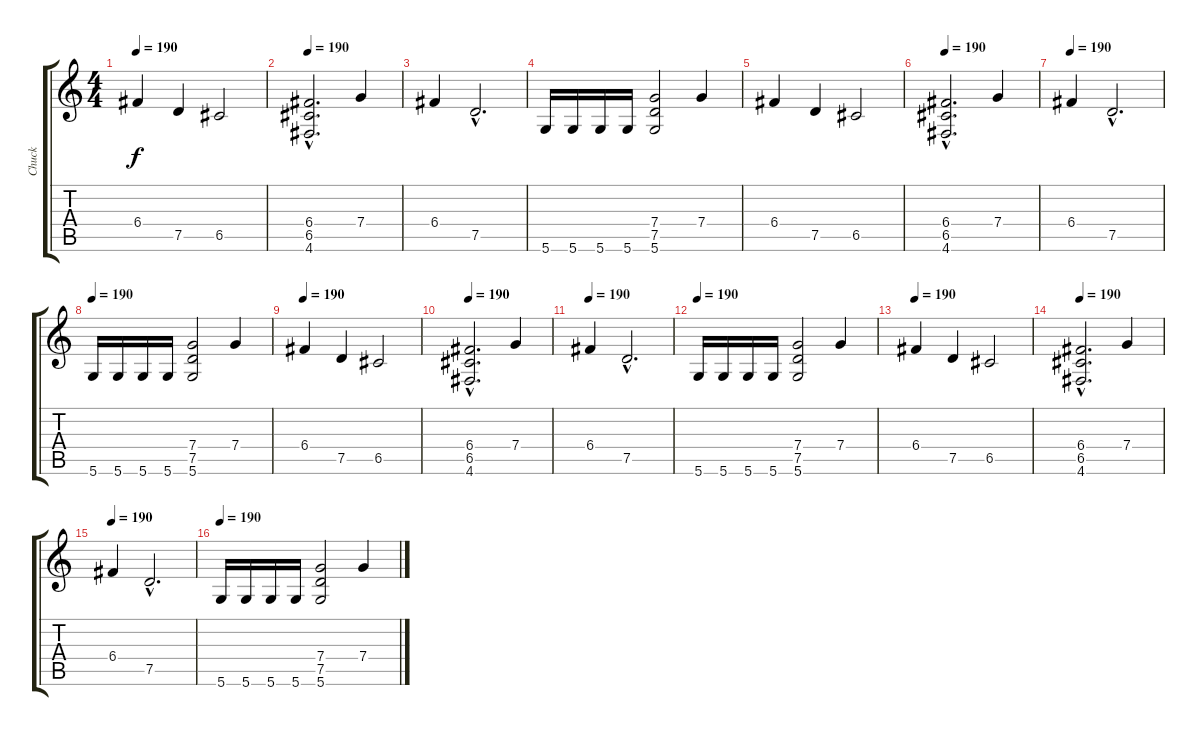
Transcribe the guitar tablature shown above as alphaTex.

\track ("Chuck" "Chuck") {instrument distortionguitar}
\staff {score tabs}
\tuning (D4 A3 F3 C3 G2 D2) {hide}
\ts (4 4)
\tempo 190
\clef g2
\ks c
6.4.4{dy f} 7.5.4 6.5.2 |
\tempo 190
(6.4{hac} 6.5{hac} 4.6{hac}).2{d} 7.4.4 |
6.4.4 7.5{hac}.2{d} |
5.6.16 5.6.16 5.6.16 5.6.16 (7.4 7.5 5.6).2 7.4.4 |
6.4.4 7.5.4 6.5.2 |
\tempo 190
(6.4{hac} 6.5{hac} 4.6{hac}).2{d} 7.4.4 |
\tempo 190
6.4.4 7.5{hac}.2{d} |
\tempo 190
5.6.16 5.6.16 5.6.16 5.6.16 (7.4 7.5 5.6).2 7.4.4 |
\tempo 190
6.4.4 7.5.4 6.5.2 |
\tempo 190
(6.4{hac} 6.5{hac} 4.6{hac}).2{d} 7.4.4 |
\tempo 190
6.4.4 7.5{hac}.2{d} |
\tempo 190
5.6.16 5.6.16 5.6.16 5.6.16 (7.4 7.5 5.6).2 7.4.4 |
\tempo 190
6.4.4 7.5.4 6.5.2 |
\tempo 190
(6.4{hac} 6.5{hac} 4.6{hac}).2{d} 7.4.4 |
\tempo 190
6.4.4 7.5{hac}.2{d} |
\tempo 190
5.6.16 5.6.16 5.6.16 5.6.16 (7.4 7.5 5.6).2 7.4.4
